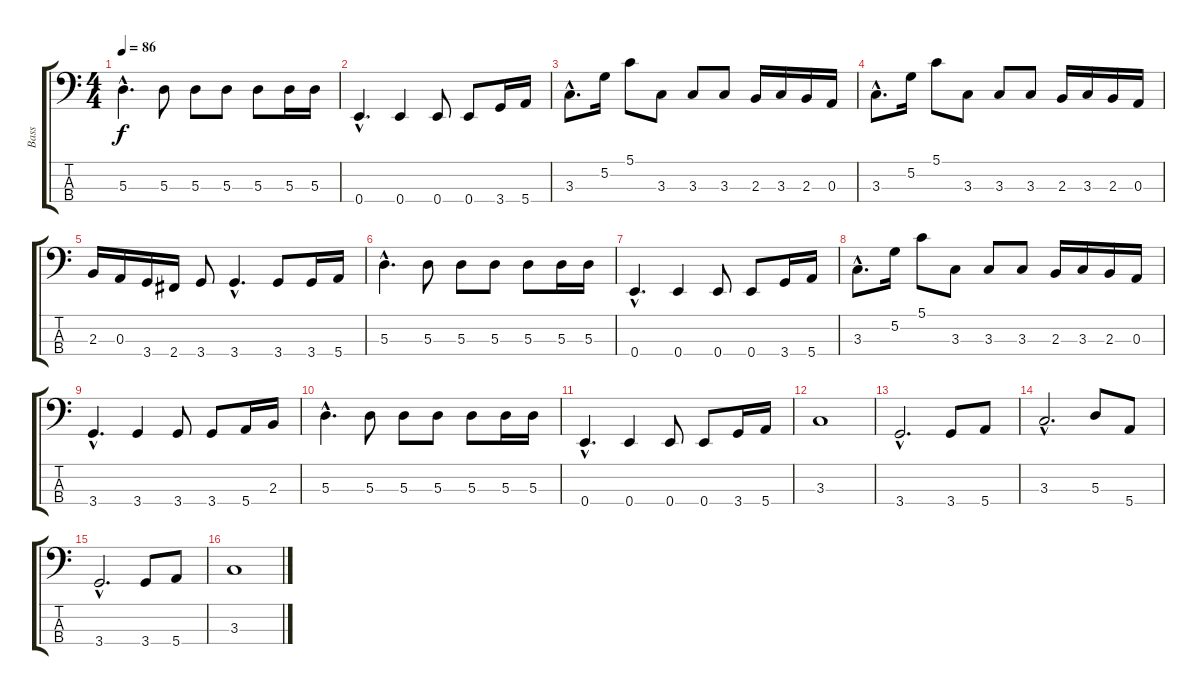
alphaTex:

\track ("Bass" "Bass") {instrument electricbassfinger}
\staff {score tabs}
\tuning (G2 D2 A1 E1) {hide}
\ts (4 4)
\tempo 86
\clef f4
\ks c
5.3{hac}.4{d dy f} 5.3.8 5.3.8 5.3.8 5.3.8 5.3.16 5.3.16 |
0.4{hac}.4{d} 0.4.4 0.4.8 0.4.8 3.4.16 5.4.16 |
3.3{hac}.8{d} 5.2.16 5.1.8 3.3.8 3.3.8 3.3.8 2.3.16 3.3.16 2.3.16 0.3.16 |
3.3{hac}.8{d} 5.2.16 5.1.8 3.3.8 3.3.8 3.3.8 2.3.16 3.3.16 2.3.16 0.3.16 |
2.3.16 0.3.16 3.4.16 2.4.16 3.4.8 3.4{hac}.4{d} 3.4.8 3.4.16 5.4.16 |
5.3{hac}.4{d} 5.3.8 5.3.8 5.3.8 5.3.8 5.3.16 5.3.16 |
0.4{hac}.4{d} 0.4.4 0.4.8 0.4.8 3.4.16 5.4.16 |
3.3{hac}.8{d} 5.2.16 5.1.8 3.3.8 3.3.8 3.3.8 2.3.16 3.3.16 2.3.16 0.3.16 |
3.4{hac}.4{d} 3.4.4 3.4.8 3.4.8 5.4.16 2.3.16 |
5.3{hac}.4{d} 5.3.8 5.3.8 5.3.8 5.3.8 5.3.16 5.3.16 |
0.4{hac}.4{d} 0.4.4 0.4.8 0.4.8 3.4.16 5.4.16 |
3.3.1 |
3.4{hac}.2{d} 3.4.8 5.4.8 |
3.3{hac}.2{d} 5.3.8 5.4.8 |
3.4{hac}.2{d} 3.4.8 5.4.8 |
3.3.1
